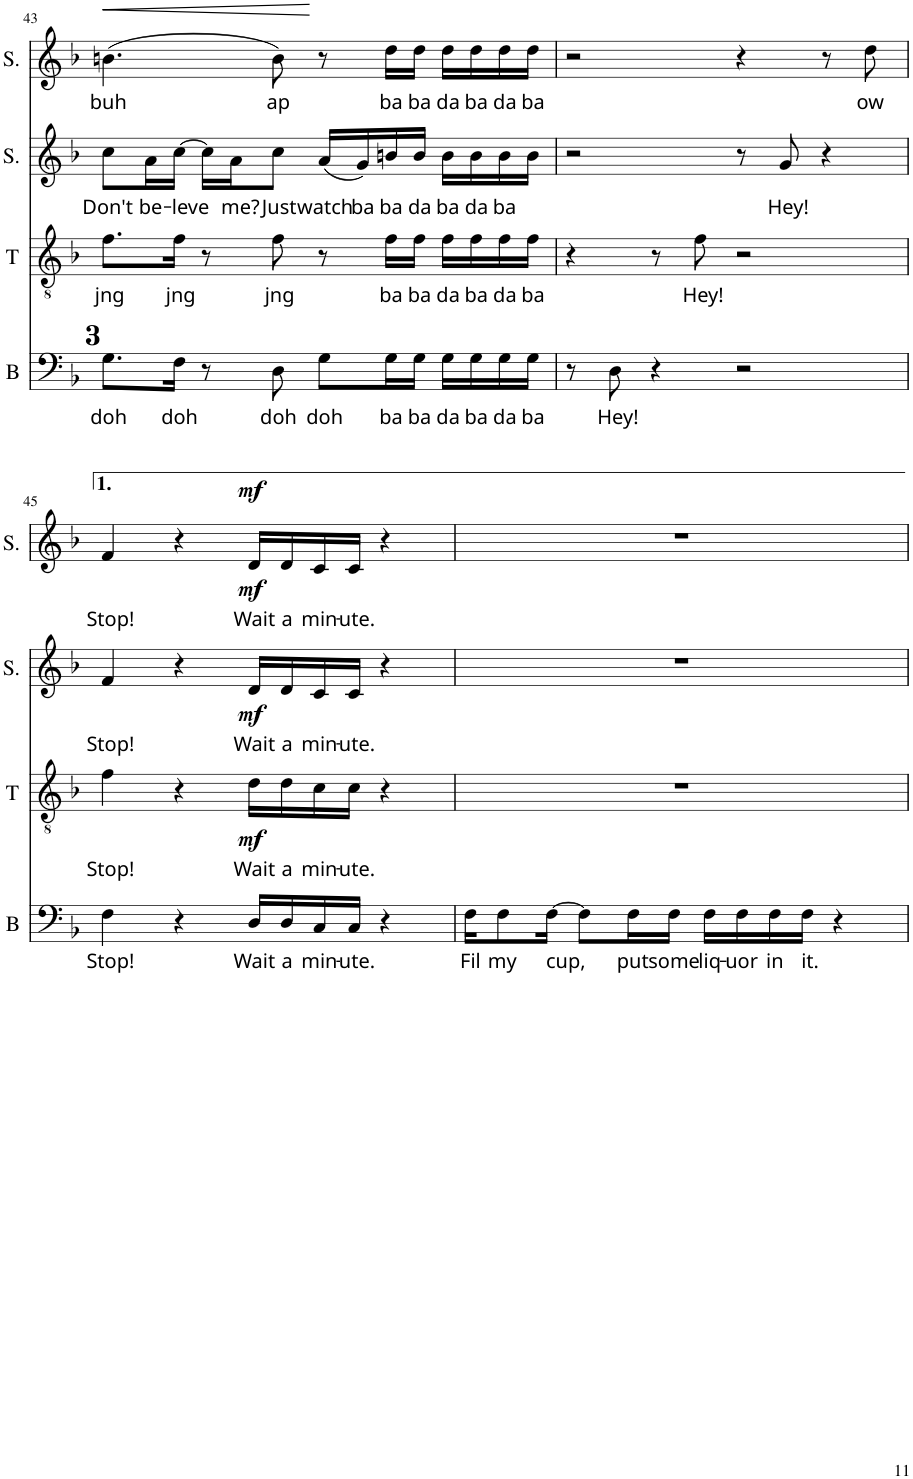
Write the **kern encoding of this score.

**kern	**kern	**dynam	**kern	**text	**kern	**text	**dynam	**kern	**text	**dynam	**kern	**text	**dynam
*part5	*part5	*part5	*part4	*part4	*part3	*part3	*part3	*part2	*part2	*part2	*part1	*part1	*part1
*staff6	*staff5	*staff5/6	*staff4	*staff4	*staff3	*staff3	*staff3	*staff2	*staff2	*staff2	*staff1	*staff1	*staff1
*I"Piano	*	*	*I"Bass	*	*I"Tenor	*	*	*I"Alto	*	*	*I"Soprano	*	*
*I'Pno	*	*	*I'B	*	*I'T	*	*	*I'A	*	*	*I'S	*	*
!!LO:PB:g=z
*clefF4	*clefG2	*	*clefF4	*	*clefGv2	*	*	*clefG2	*	*	*clefG2	*	*
*k[b-]	*k[b-]	*	*k[b-]	*	*k[b-]	*	*	*k[b-]	*	*	*k[b-]	*	*
*M4/4	*M4/4	*	*M4/4	*	*M4/4	*	*	*M4/4	*	*	*M4/4	*	*
=43	=43	=43	=43	=43	=43	=43	=43	=43	=43	=43	=43	=43	=43
*	*^	*	*	*	*	*	*	*	*	*	*	*	*
!	!	!	!	!LO:TX:a:t=3	!	!	!	!	!	!	!	!	!	!
!	!	!	!	!	!LO:LY:b	!	!LO:LY:b	!	!	!LO:LY:b	!	!	!LO:LY:b	!LO:HP:b
8.G\L	[>4bn	8f/ 8cc/L	.	8.G\L	doh	8.f\L	jng	.	8cc\L	Don't	.	(4.bn\	buh	<
!	!	!	!	!	!	!	!	!	!	!LO:LY:b	!	!	!	!
.	.	16a/L	.	.	.	.	.	.	16a\L	be-	.	.	.	.
!	!	!	!	!	!LO:LY:b	!	!LO:LY:b	!	!	!LO:LY:b	!	!	!	!
16F\Jk	.	[>16f/ [>16cc/JJ	.	16F\Jk	doh	16f\Jk	jng	.	[>16cc\JJ	-leve	.	.	.	.
8r	8ryy	16f]/ 16cc]/LL	.	8r	.	8r	.	.	16cc\LL]	.	.	.	.	.
!	!	!	!	!	!	!	!	!	!	!LO:LY:b	!	!	!	!
.	.	16a/J	.	.	.	.	.	.	16a\J	me?	.	.	.	.
!	!	!	!	!	!LO:LY:b	!	!LO:LY:b	!	!	!LO:LY:b	!	!	!LO:LY:b	!
8D	8b]	8f/ 8cc/J	.	8D\	doh	8f\	jng	.	8cc\J	Just	.	8b\)	ap	.
!	!	!	!	!	!LO:LY:b	!	!	!	!	!LO:LY:b	!	!	!	!
8G\L	16a\LL	2ryy	.	8G\L	doh	8r	.	.	(<16a/LL	watch	.	8r	.	[
!	!	!	!	!	!	!	!	!	!	!LO:LY:b	!	!	!	!
.	16g\J	.	.	.	.	.	.	.	16g/)	ba	.	.	.	.
!	!	!	!	!	!LO:LY:b	!	!LO:LY:b	!	!	!LO:LY:b	!	!	!LO:LY:b	!
16G\L	16f\ 16b\ 16dd\L	.	.	16G\L	ba	16f\LL	ba	.	16bn/	ba	.	16dd\LL	ba	.
!	!	!	!	!	!LO:LY:b	!	!LO:LY:b	!	!	!LO:LY:b	!	!	!LO:LY:b	!
16G\JJ	16f\ 16b\ 16dd\JJ	.	.	16G\JJ	ba	16f\JJ	ba	.	16b/JJ	da	.	16dd\JJ	ba	.
!	!	!	!	!	!LO:LY:b	!	!LO:LY:b	!	!	!LO:LY:b	!	!	!LO:LY:b	!
16G\LL	16f/ 16b/ 16dd/LL	.	.	16G\LL	da	16f\LL	da	.	16b\LL	ba	.	16dd\LL	da	.
!	!	!	!	!	!LO:LY:b	!	!LO:LY:b	!	!	!LO:LY:b	!	!	!LO:LY:b	!
16G\J	16f/ 16b/ 16dd/J	.	.	16G\	ba	16f\	ba	.	16b\	da	.	16dd\	ba	.
!	!	!	!	!	!LO:LY:b	!	!LO:LY:b	!	!	!LO:LY:b	!	!	!LO:LY:b	!
16G\L	16f/ 16b/ 16dd/L	.	.	16G\	da	16f\	da	.	16b\	ba	.	16dd\	da	.
!	!	!	!	!	!LO:LY:b	!	!LO:LY:b	!	!	!	!	!	!LO:LY:b	!
16G\JJ	16f/ 16b/ 16dd/JJ	.	.	16G\JJ	ba	16f\JJ	ba	.	16b\JJ	.	.	16dd\JJ	ba	.
*	*v	*v	*	*	*	*	*	*	*	*	*	*	*	*
=44	=44	=44	=44	=44	=44	=44	=44	=44	=44	=44	=44	=44	=44
8r	4r	.	8r	.	4r	.	.	2r	.	.	2r	.	.
!	!	!	!	!LO:LY:b	!	!	!	!	!	!	!	!	!
8D	.	.	8D\	Hey!	.	.	.	.	.	.	.	.	.
4r	8r	.	4r	.	8r	.	.	.	.	.	.	.	.
!	!	!	!	!	!	!LO:LY:b	!	!	!	!	!	!	!
.	8f	.	.	.	8f\	Hey!	.	.	.	.	.	.	.
2r	8r	.	2r	.	2r	.	.	8r	.	.	4r	.	.
!	!	!	!	!	!	!	!	!	!LO:LY:b	!	!	!	!
.	8g	.	.	.	.	.	.	8g/	Hey!	.	.	.	.
.	8r	.	.	.	.	.	.	4r	.	.	8r	.	.
!	!	!	!	!	!	!	!	!	!	!	!	!LO:LY:b	!
.	8dd	.	.	.	.	.	.	.	.	.	8dd\	ow	.
!!LO:LB:g=z
=45	=45	=45	=45	=45	=45	=45	=45	=45	=45	=45	=45	=45	=45
!	!	!	!	!LO:LY:b	!	!LO:LY:b	!	!	!LO:LY:b	!	!	!LO:LY:b	!
4F	4f	.	4F\	Stop!	4f\	Stop!	.	4f/	Stop!	.	4f/	Stop!	.
4r	4r	.	4r	.	4r	.	.	4r	.	.	4r	.	.
!	!	!LO:DY:b	!	!LO:LY:b	!	!LO:LY:b	!LO:DY:b	!	!LO:LY:b	!LO:DY:b	!	!LO:LY:b	!LO:DY:a
!	!	!	!	!	!	!	!	!	!	!	!	!	!LO:DY:n=1:b
16D/LL	16d/LL	mf	16D/LL	Wait	16d\LL	Wait	mf	16d/LL	Wait	mf	16d/LL	Wait	mf mf
!	!	!	!	!LO:LY:b	!	!LO:LY:b	!	!	!LO:LY:b	!	!	!LO:LY:b	!
16D/J	16d/J	.	16D/	a	16d\	a	.	16d/	a	.	16d/	a	.
!	!	!	!	!LO:LY:b	!	!LO:LY:b	!	!	!LO:LY:b	!	!	!LO:LY:b	!
16C/L	16c/L	.	16C/	min-	16c\	min-	.	16c/	min-	.	16c/	min-	.
!	!	!	!	!LO:LY:b	!	!LO:LY:b	!	!	!LO:LY:b	!	!	!LO:LY:b	!
16C/JJ	16c/JJ	.	16C/JJ	-ute.	16c\JJ	-ute.	.	16c/JJ	-ute.	.	16c/JJ	-ute.	.
4r	4r	.	4r	.	4r	.	.	4r	.	.	4r	.	.
=46	=46	=46	=46	=46	=46	=46	=46	=46	=46	=46	=46	=46	=46
!	!	!	!	!LO:LY:b	!	!	!	!	!	!	!	!	!
16F\KL	1r	.	16F\KL	Fil	1r	.	.	1r	.	.	1r	.	.
!	!	!	!	!LO:LY:b	!	!	!	!	!	!	!	!	!
8F\	.	.	8F\	my	.	.	.	.	.	.	.	.	.
!	!	!	!	!LO:LY:b	!	!	!	!	!	!	!	!	!
[>16F\Jk	.	.	[>16F\Jk	cup,	.	.	.	.	.	.	.	.	.
8F\L]	.	.	8F\L]	.	.	.	.	.	.	.	.	.	.
!	!	!	!	!LO:LY:b	!	!	!	!	!	!	!	!	!
16F\L	.	.	16F\L	put	.	.	.	.	.	.	.	.	.
!	!	!	!	!LO:LY:b	!	!	!	!	!	!	!	!	!
16F\JJ	.	.	16F\JJ	some	.	.	.	.	.	.	.	.	.
!	!	!	!	!LO:LY:b	!	!	!	!	!	!	!	!	!
16F\LL	.	.	16F\LL	liq-	.	.	.	.	.	.	.	.	.
!	!	!	!	!LO:LY:b	!	!	!	!	!	!	!	!	!
16F\J	.	.	16F\	-uor	.	.	.	.	.	.	.	.	.
!	!	!	!	!LO:LY:b	!	!	!	!	!	!	!	!	!
16F\L	.	.	16F\	in	.	.	.	.	.	.	.	.	.
!	!	!	!	!LO:LY:b	!	!	!	!	!	!	!	!	!
16F\JJ	.	.	16F\JJ	it.	.	.	.	.	.	.	.	.	.
4r	.	.	4r	.	.	.	.	.	.	.	.	.	.
=	=	=	=	=	=	=	=	=	=	=	=	=	=
*-	*-	*-	*-	*-	*-	*-	*-	*-	*-	*-	*-	*-	*-
